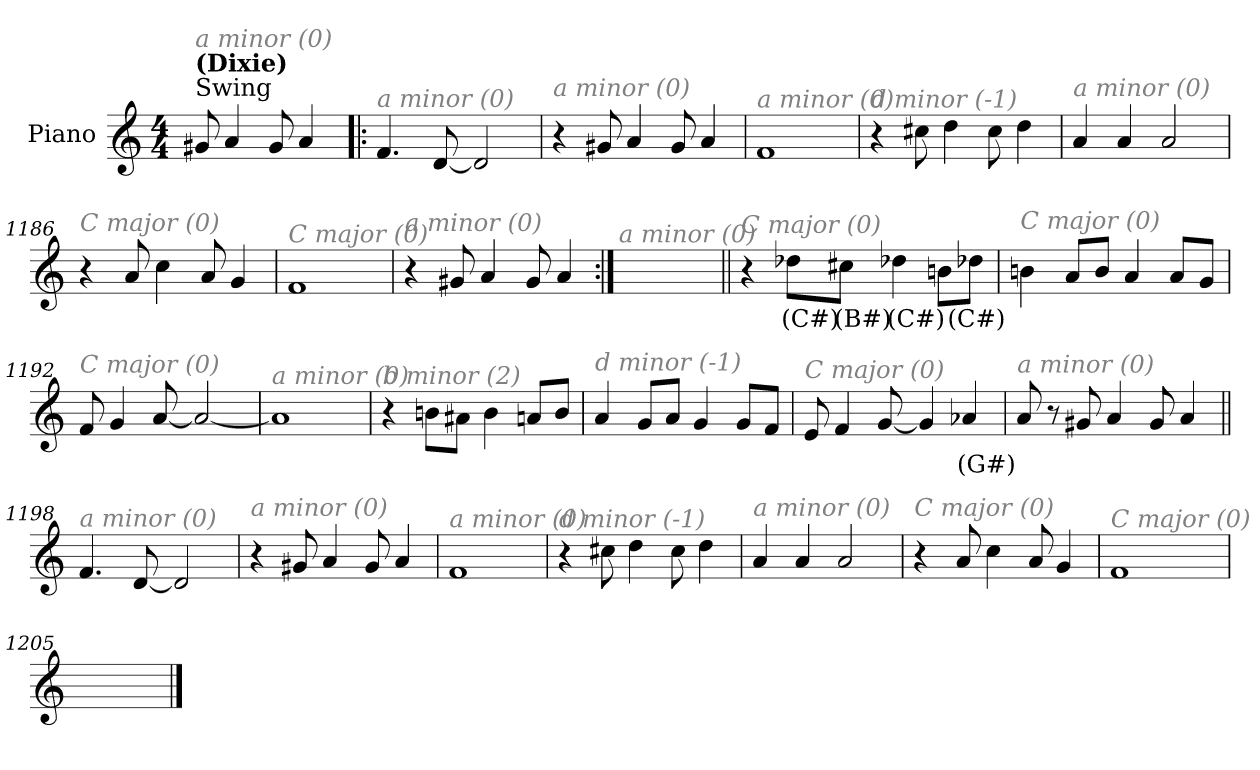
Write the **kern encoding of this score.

**kern	**text
*part1	*part1
*staff1	*staff1
*I"Piano	*
*I'Pno.	*
*clefG2	*
*k[]	*
*M4/4	*
=1	=1
!LO:TX:a:t=Swing	!
!LO:TX:a:B:t=(Dixie)	!
!LO:TX:i:color=#808080:t=a minor (0)	!
8g#X/	.
4a/	.
8g#/	.
4a/	.
=1181!|:	=1181!|:
!LO:TX:i:color=#808080:t=a minor (0)	!
4.f/	.
[8d/	.
2d/]	.
=1182	=1182
!LO:TX:i:color=#808080:t=a minor (0)	!
4r	.
8g#X/	.
4a/	.
8g#/	.
4a/	.
!!LO:LB:g=z
=1183	=1183
!LO:TX:i:color=#808080:t=a minor (0)	!
1f	.
=1184	=1184
!LO:TX:i:color=#808080:t=d minor (-1)	!
4r	.
8cc#X\	.
4dd\	.
8cc#\	.
4dd\	.
=1185	=1185
!LO:TX:i:color=#808080:t=a minor (0)	!
4a/	.
4a/	.
2a/	.
!!LO:LB:g=z
=1186	=1186
!LO:TX:i:color=#808080:t=C major (0)	!
4r	.
8a/	.
4cc\	.
8a/	.
4g/	.
=1187	=1187
!LO:TX:i:color=#808080:t=C major (0)	!
1f	.
=1188	=1188
!LO:TX:i:color=#808080:t=a minor (0)	!
4r	.
8g#X/	.
4a/	.
8g#/	.
4a/	.
!!LO:LB:g=z
=1189:|!	=1189:|!
!LO:TX:i:color=#808080:t=a minor (0)	!
1ryy	.
=1190||	=1190||
!LO:TX:i:color=#808080:t=C major (0)	!
4r	.
8dd-Xi\L	(C#)
8cc#Xi\J	(B#)
4dd-Xi\	(C#)
8bn\L	.
8dd-Xi\J	(C#)
=1191	=1191
!LO:TX:i:color=#808080:t=C major (0)	!
4bn\	.
8a/L	.
8b/J	.
4a/	.
8a/L	.
8g/J	.
!!LO:LB:g=z
=1192	=1192
!LO:TX:i:color=#808080:t=C major (0)	!
8f/	.
4g/	.
[8a/	.
2a/_	.
=1193	=1193
!LO:TX:i:color=#808080:t=a minor (0)	!
1a]	.
=1194	=1194
!LO:TX:i:color=#808080:t=b minor (2)	!
4r	.
8bn\L	.
8a#X\J	.
4b\	.
8an/L	.
8b/J	.
!!LO:LB:g=z
=1195	=1195
!LO:TX:i:color=#808080:t=d minor (-1)	!
4a/	.
8g/L	.
8a/J	.
4g/	.
8g/L	.
8f/J	.
=1196	=1196
!LO:TX:i:color=#808080:t=C major (0)	!
8e/	.
4f/	.
[8g/	.
4g/]	.
4a-Xi/	(G#)
=1197	=1197
!LO:TX:i:color=#808080:t=a minor (0)	!
8a/	.
8r	.
8g#X/	.
4a/	.
8g#/	.
4a/	.
!!LO:LB:g=z
=1198||	=1198||
!LO:TX:i:color=#808080:t=a minor (0)	!
4.f/	.
[8d/	.
2d/]	.
=1199	=1199
!LO:TX:i:color=#808080:t=a minor (0)	!
4r	.
8g#X/	.
4a/	.
8g#/	.
4a/	.
=1200	=1200
!LO:TX:i:color=#808080:t=a minor (0)	!
1f	.
=1201	=1201
!LO:TX:i:color=#808080:t=d minor (-1)	!
4r	.
8cc#X\	.
4dd\	.
8cc#\	.
4dd\	.
!!LO:LB:g=z
=1202	=1202
!LO:TX:i:color=#808080:t=a minor (0)	!
4a/	.
4a/	.
2a/	.
=1203	=1203
!LO:TX:i:color=#808080:t=C major (0)	!
4r	.
8a/	.
4cc\	.
8a/	.
4g/	.
=1204	=1204
!LO:TX:i:color=#808080:t=C major (0)	!
1f	.
=1205	=1205
1ryy	.
==	==
*-	*-
